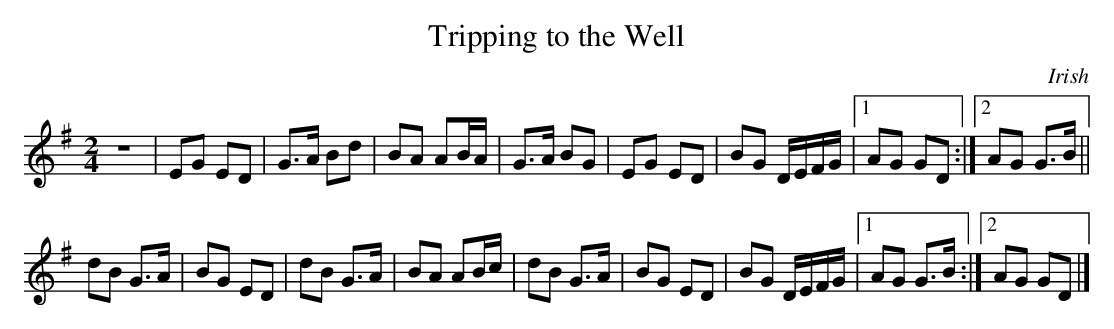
X:1
T:Tripping to the Well
M:2/4
K:G
z4 | EG ED | G>A Bd | BA AB/A/ | G>A BG | EG ED | BG D/E/F/G/ |1 AG GD :|2 AG G>B ||
dB G>A | BG ED | dB G>A | BA AB/c/ | dB G>A | BG ED | BG D/E/F/G/ |1 AG G>B :|2 AG GD |]
